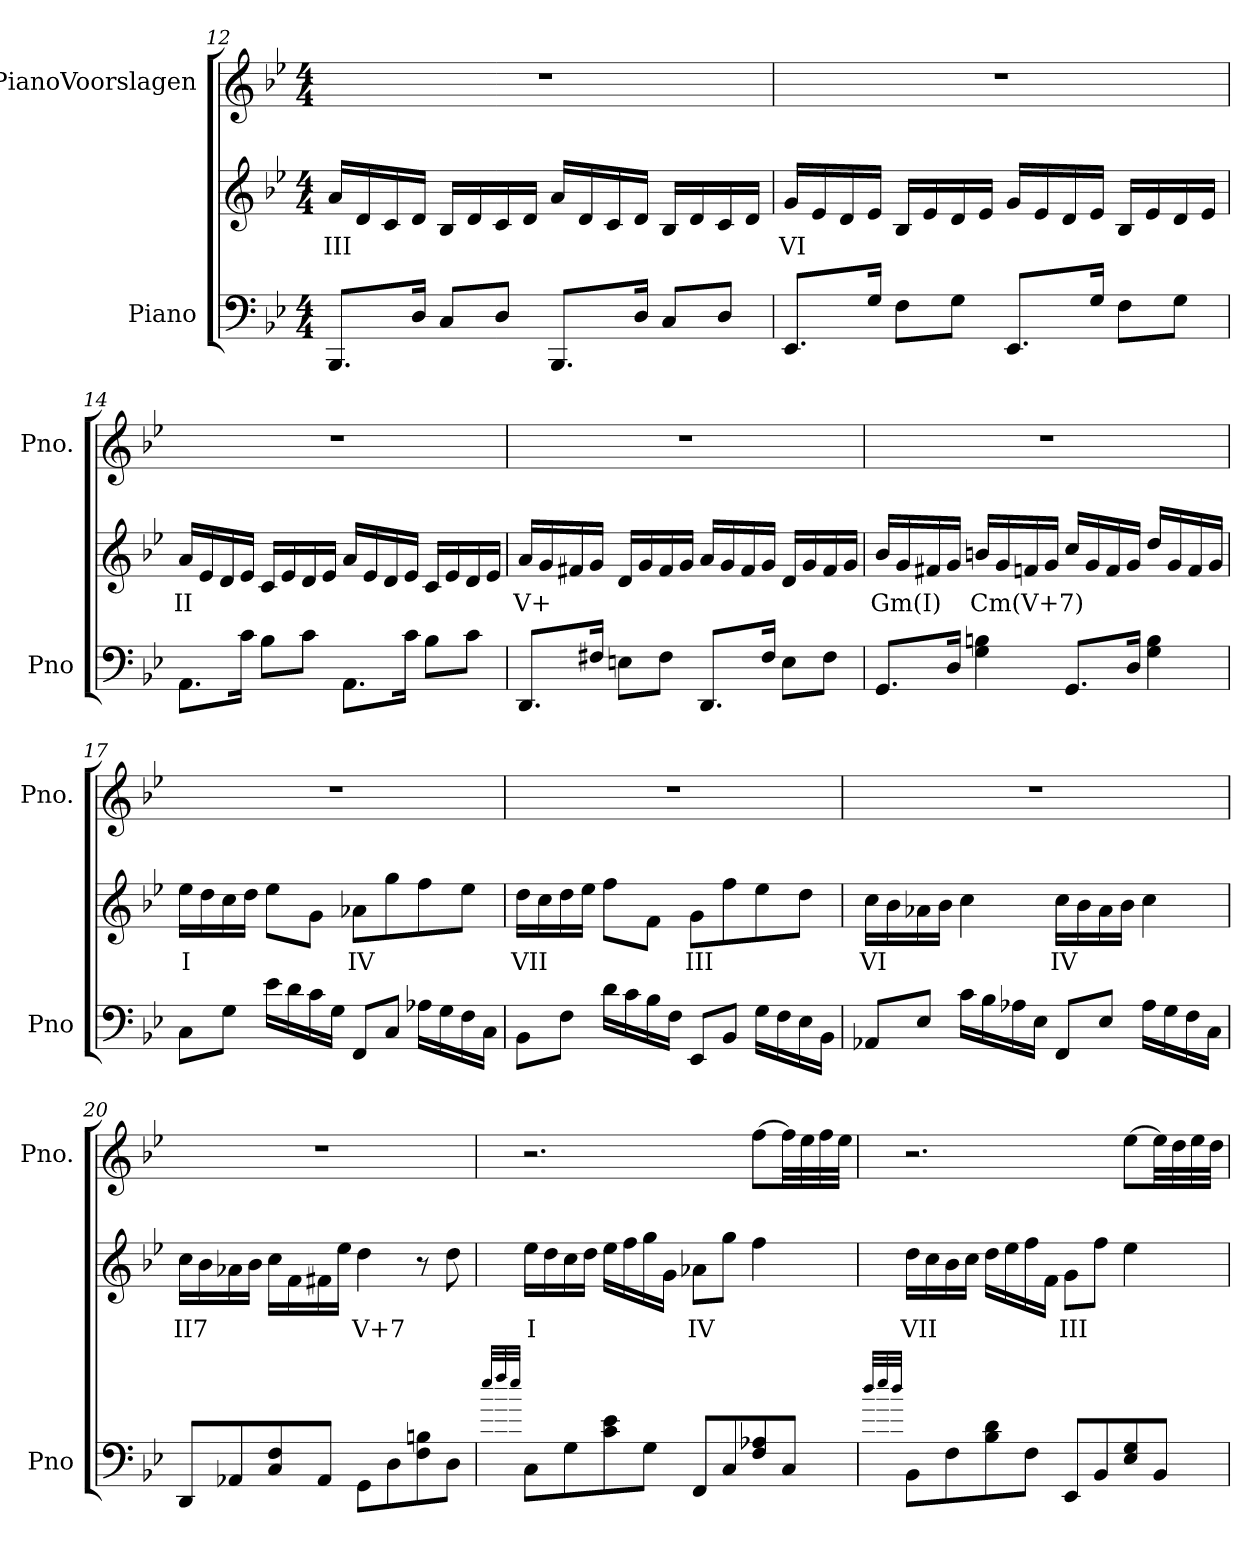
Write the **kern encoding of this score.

**kern	**kern	**text	**kern
*part2	*part2	*part2	*part1
*staff3	*staff2	*staff2	*staff1
*I"Piano	*	*	*I"PianoVoorslagen
*I'Pno	*	*	*I'Pno.
*clefF4	*clefG2	*	*clefG2
*k[b-e-]	*k[b-e-]	*	*k[b-e-]
*M4/4	*M4/4	*	*M4/4
=12	=12	=12	=12
!	!	!LO:LY:b	!
8.BBB-/L	16a/LL	III	1r
.	16d/	.	.
.	16c/	.	.
16D/Jk	16d/JJ	.	.
8C/L	16B-/LL	.	.
.	16d/	.	.
8D/J	16c/	.	.
.	16d/JJ	.	.
8.BBB-/L	16a/LL	.	.
.	16d/	.	.
.	16c/	.	.
16D/Jk	16d/JJ	.	.
8C/L	16B-/LL	.	.
.	16d/	.	.
8D/J	16c/	.	.
.	16d/JJ	.	.
!!LO:LB:g=z
=13	=13	=13	=13
!	!	!LO:LY:b	!
8.EE-/L	16g/LL	VI	1r
.	16e-/	.	.
.	16d/	.	.
16G/Jk	16e-/JJ	.	.
8F\L	16B-/LL	.	.
.	16e-/	.	.
8G\J	16d/	.	.
.	16e-/JJ	.	.
8.EE-/L	16g/LL	.	.
.	16e-/	.	.
.	16d/	.	.
16G/Jk	16e-/JJ	.	.
8F\L	16B-/LL	.	.
.	16e-/	.	.
8G\J	16d/	.	.
.	16e-/JJ	.	.
!!LO:PB:g=z
=14	=14	=14	=14
!	!	!LO:LY:b	!
8.AA\L	16a/LL	II	1r
.	16e-/	.	.
.	16d/	.	.
16c\Jk	16e-/JJ	.	.
8B-\L	16c/LL	.	.
.	16e-/	.	.
8c\J	16d/	.	.
.	16e-/JJ	.	.
8.AA\L	16a/LL	.	.
.	16e-/	.	.
.	16d/	.	.
16c\Jk	16e-/JJ	.	.
8B-\L	16c/LL	.	.
.	16e-/	.	.
8c\J	16d/	.	.
.	16e-/JJ	.	.
=15	=15	=15	=15
!	!	!LO:LY:b	!
8.DD/L	16a/LL	V+	1r
.	16g/	.	.
.	16f#X/	.	.
16F#X/Jk	16g/JJ	.	.
8En\L	16d/LL	.	.
.	16g/	.	.
8F#\J	16f#/	.	.
.	16g/JJ	.	.
8.DD/L	16a/LL	.	.
.	16g/	.	.
.	16f#/	.	.
16F#/Jk	16g/JJ	.	.
8E\L	16d/LL	.	.
.	16g/	.	.
8F#\J	16f#/	.	.
.	16g/JJ	.	.
!!LO:LB:g=z
=16	=16	=16	=16
!	!	!LO:LY:b	!
8.GG/L	16b-/LL	Gm(I)	1r
.	16g/	.	.
.	16f#X/	.	.
16D/Jk	16g/JJ	.	.
!	!	!LO:LY:b	!
4G\ 4Bn\	16bn/LL	Cm(V+7)	.
.	16g/	.	.
.	16fn/	.	.
.	16g/JJ	.	.
8.GG/L	16cc/LL	.	.
.	16g/	.	.
.	16f/	.	.
16D/Jk	16g/JJ	.	.
4G\ 4B\	16dd/LL	.	.
.	16g/	.	.
.	16f/	.	.
.	16g/JJ	.	.
!!LO:LB:g=z
=17	=17	=17	=17
!	!	!LO:LY:b	!
8C\L	16ee-\LL	I	1r
.	16dd\	.	.
8G\J	16cc\	.	.
.	16dd\JJ	.	.
16e-\LL	8ee-\L	.	.
16d\	.	.	.
16c\	8g\J	.	.
16G\JJ	.	.	.
!	!	!LO:LY:b	!
8FF/L	8a-X\L	IV	.
8C/J	8gg\	.	.
16A-X\LL	8ff\	.	.
16G\	.	.	.
16F\	8ee-\J	.	.
16C\JJ	.	.	.
=18	=18	=18	=18
!	!	!LO:LY:b	!
8BB-\L	16dd\LL	VII	1r
.	16cc\	.	.
8F\J	16dd\	.	.
.	16ee-\JJ	.	.
16d\LL	8ff\L	.	.
16c\	.	.	.
16B-\	8f\J	.	.
16F\JJ	.	.	.
!	!	!LO:LY:b	!
8EE-/L	8g\L	III	.
8BB-/J	8ff\	.	.
16G\LL	8ee-\	.	.
16F\	.	.	.
16E-\	8dd\J	.	.
16BB-\JJ	.	.	.
=19	=19	=19	=19
!	!	!LO:LY:b	!
8AA-X/L	16cc\LL	VI	1r
.	16b-\	.	.
8E-/J	16a-X\	.	.
.	16b-\JJ	.	.
16c\LL	4cc\	.	.
16B-\	.	.	.
16A-X\	.	.	.
16E-\JJ	.	.	.
!	!	!LO:LY:b	!
8FF/L	16cc\LL	IV	.
.	16b-\	.	.
8E-/J	16a-\	.	.
.	16b-\JJ	.	.
16A-\LL	4cc\	.	.
16G\	.	.	.
16F\	.	.	.
16C\JJ	.	.	.
!!LO:LB:g=z
=20	=20	=20	=20
!	!	!LO:LY:b	!
8DD/L	16cc\LL	II7	1r
.	16b-\	.	.
8AA-X/	16a-X\	.	.
.	16b-\JJ	.	.
8C/ 8F/	16cc\LL	.	.
.	16f\	.	.
8AA-/J	16f#X\	.	.
.	16ee-\JJ	.	.
!	!	!LO:LY:b	!
8GG\L	4dd\	V+7	.
8D\	.	.	.
8F\ 8Bn\	8r	.	.
8D\J	8dd\	.	.
=21	=21	=21	=21
32qee-/LLL	.	.	.
32qff/	.	.	.
32qee-/JJJ	.	.	.
!	!	!LO:LY:b	!
8C\L	16ee-\LL	I	2.r
.	16dd\	.	.
8G\	16cc\	.	.
.	16dd\JJ	.	.
8c\ 8e-\	16ee-\LL	.	.
.	16ff\	.	.
8G\J	16gg\	.	.
.	16g\JJ	.	.
!	!	!LO:LY:b	!
8FF/L	8a-X\L	IV	.
8C/	8gg\J	.	.
8F/ 8A-X/	4ff\	.	[8ff\L
8C/J	.	.	32ff\LL]
.	.	.	32ee-\
.	.	.	32ff\
.	.	.	32ee-\JJJ
=22	=22	=22	=22
32qdd/LLL	.	.	.
32qee-/	.	.	.
32qdd/JJJ	.	.	.
!	!	!LO:LY:b	!
8BB-\L	16dd\LL	VII	2.r
.	16cc\	.	.
8F\	16b-\	.	.
.	16cc\JJ	.	.
8B-\ 8d\	16dd\LL	.	.
.	16ee-\	.	.
8F\J	16ff\	.	.
.	16f\JJ	.	.
!	!	!LO:LY:b	!
8EE-/L	8g\L	III	.
8BB-/	8ff\J	.	.
8E-/ 8G/	4ee-\	.	[8ee-\L
8BB-/J	.	.	32ee-\LL]
.	.	.	32dd\
.	.	.	32ee-\
.	.	.	32dd\JJJ
=	=	=	=
*-	*-	*-	*-
